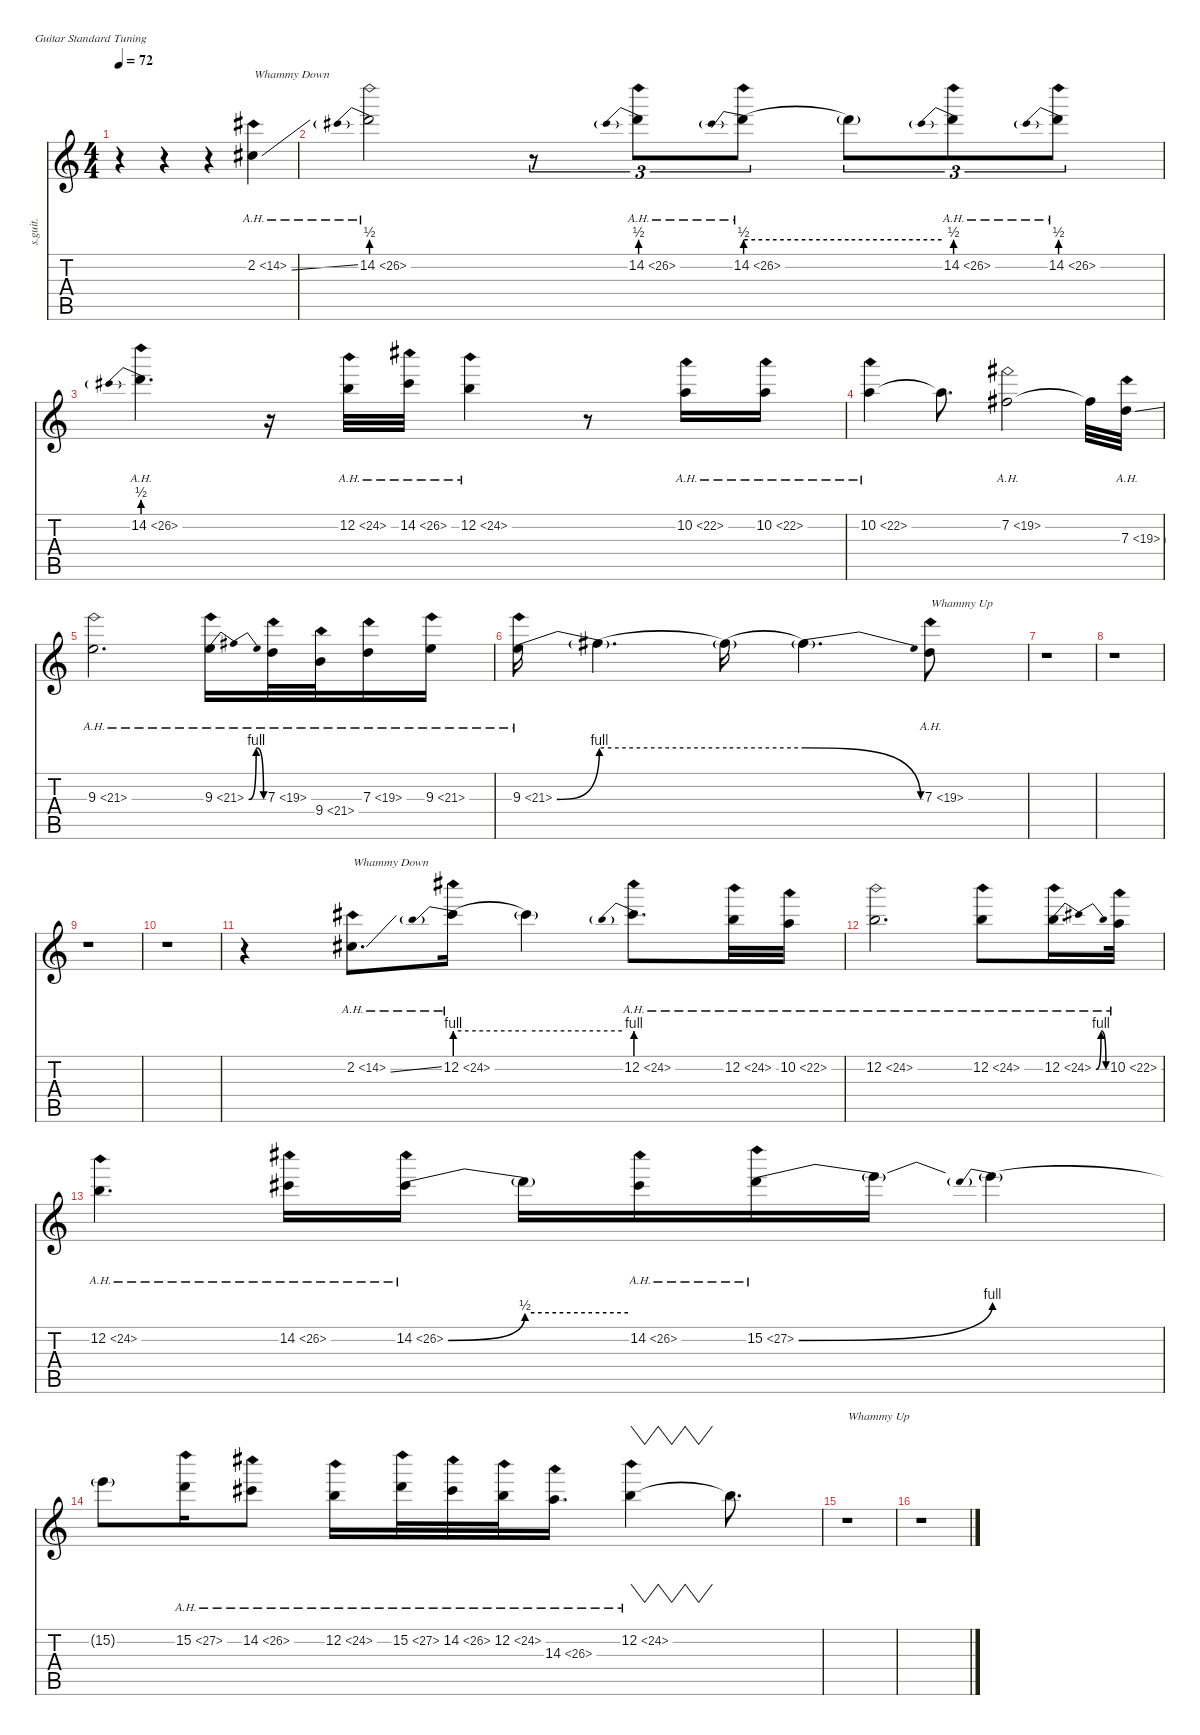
\defaultSystemsLayout 4
\hideDynamics
\bracketExtendMode nobrackets
\track ("Whammy Pedal" "s.guit.") {instrument overdrivenguitar}
\staff {score tabs}
\tuning (E4 B3 G3 D3 A2 E2)
\ts (4 4)
\tempo 72
\clef g2
\ks c
r.4{dy f} r.4 r.4 2.2{ah 12 ss acc #}.4{txt "Whammy Down" lyrics (0 "") lyrics (1 "") lyrics (2 "") lyrics (3 "") lyrics (4 "")} |
14.2{be (prebend 0 2 60 2) ah 12}.2{lyrics (0 "") lyrics (1 "") lyrics (2 "") lyrics (3 "") lyrics (4 "")} r.8{tu (3 2)} 14.2{be (prebend 0 2 60 2) ah 12}.8{tu (3 2) lyrics (0 "") lyrics (1 "") lyrics (2 "") lyrics (3 "") lyrics (4 "")} 14.2{be (prebend 0 2 60 2) ah 12}.8{tu (3 2) lyrics (0 "") lyrics (1 "") lyrics (2 "") lyrics (3 "") lyrics (4 "")} 14.2{be (hold 0 2 60 2) t}.8{tu (3 2) lyrics (0 "") lyrics (1 "") lyrics (2 "") lyrics (3 "") lyrics (4 "")} 14.2{be (prebend 0 2 60 2) ah 12}.8{tu (3 2) lyrics (0 "") lyrics (1 "") lyrics (2 "") lyrics (3 "") lyrics (4 "")} 14.2{be (prebend 0 2 60 2) ah 12}.8{tu (3 2) lyrics (0 "") lyrics (1 "") lyrics (2 "") lyrics (3 "") lyrics (4 "")} |
14.2{be (prebend 0 2 60 2) ah 12}.4{d lyrics (0 "") lyrics (1 "") lyrics (2 "") lyrics (3 "") lyrics (4 "")} r.16 12.2{ah 12}.32{lyrics (0 "") lyrics (1 "") lyrics (2 "") lyrics (3 "") lyrics (4 "")} 14.2{ah 12 acc #}.32{lyrics (0 "") lyrics (1 "") lyrics (2 "") lyrics (3 "") lyrics (4 "")} 12.2{ah 12}.4{lyrics (0 "") lyrics (1 "") lyrics (2 "") lyrics (3 "") lyrics (4 "")} r.8 10.2{ah 12}.16{lyrics (0 "") lyrics (1 "") lyrics (2 "") lyrics (3 "") lyrics (4 "")} 10.2{ah 12}.16{lyrics (0 "") lyrics (1 "") lyrics (2 "") lyrics (3 "") lyrics (4 "")} |
10.2{ah 12}.4{lyrics (0 "") lyrics (1 "") lyrics (2 "") lyrics (3 "") lyrics (4 "")} 10.2{t}.8{d lyrics (0 "") lyrics (1 "") lyrics (2 "") lyrics (3 "") lyrics (4 "")} 7.2{ah 12 acc #}.2{lyrics (0 "") lyrics (1 "") lyrics (2 "") lyrics (3 "") lyrics (4 "")} 7.2{t acc #}.32{lyrics (0 "") lyrics (1 "") lyrics (2 "") lyrics (3 "") lyrics (4 "")} 7.3{ah 12 ss}.32{lyrics (0 "") lyrics (1 "") lyrics (2 "") lyrics (3 "") lyrics (4 "")} |
9.3{ah 12}.2{d lyrics (0 "") lyrics (1 "") lyrics (2 "") lyrics (3 "") lyrics (4 "")} 9.3{be (bendrelease 0 0 30 4 30 4 60 0) ah 12}.16{lyrics (0 "") lyrics (1 "") lyrics (2 "") lyrics (3 "") lyrics (4 "")} 7.3{ah 12}.32{lyrics (0 "") lyrics (1 "") lyrics (2 "") lyrics (3 "") lyrics (4 "")} 9.4{ah 12}.32{lyrics (0 "") lyrics (1 "") lyrics (2 "") lyrics (3 "") lyrics (4 "")} 7.3{ah 12}.16{lyrics (0 "") lyrics (1 "") lyrics (2 "") lyrics (3 "") lyrics (4 "")} 9.3{ah 12}.16{lyrics (0 "") lyrics (1 "") lyrics (2 "") lyrics (3 "") lyrics (4 "")} |
9.3{be (bend 0 0 60 4) ah 12}.16{lyrics (0 "") lyrics (1 "") lyrics (2 "") lyrics (3 "") lyrics (4 "")} 9.3{be (hold 0 4 60 4) t}.4{d lyrics (0 "") lyrics (1 "") lyrics (2 "") lyrics (3 "") lyrics (4 "")} 9.3{be (hold 0 4 60 4) t}.16{lyrics (0 "") lyrics (1 "") lyrics (2 "") lyrics (3 "") lyrics (4 "")} 9.3{be (release 0 4 60 0) t}.4{d lyrics (0 "") lyrics (1 "") lyrics (2 "") lyrics (3 "") lyrics (4 "")} 7.3{ah 12}.8{txt "Whammy Up" lyrics (0 "") lyrics (1 "") lyrics (2 "") lyrics (3 "") lyrics (4 "")} |
r.1 |
r.1 |
r.1 |
r.1 |
r.4 2.2{ah 12 ss acc #}.8{d txt "Whammy Down" lyrics (0 "") lyrics (1 "") lyrics (2 "") lyrics (3 "") lyrics (4 "")} 12.2{be (prebend 0 4 60 4) ah 12}.16{lyrics (0 "") lyrics (1 "") lyrics (2 "") lyrics (3 "") lyrics (4 "")} 12.2{be (hold 0 4 60 4) t}.4{lyrics (0 "") lyrics (1 "") lyrics (2 "") lyrics (3 "") lyrics (4 "")} 12.2{be (prebend 0 4 60 4) ah 12}.8{d lyrics (0 "") lyrics (1 "") lyrics (2 "") lyrics (3 "") lyrics (4 "")} 12.2{ah 12}.32{lyrics (0 "") lyrics (1 "") lyrics (2 "") lyrics (3 "") lyrics (4 "")} 10.2{ah 12}.32{lyrics (0 "") lyrics (1 "") lyrics (2 "") lyrics (3 "") lyrics (4 "")} |
12.2{ah 12}.2{d lyrics (0 "") lyrics (1 "") lyrics (2 "") lyrics (3 "") lyrics (4 "")} 12.2{ah 12}.8{lyrics (0 "") lyrics (1 "") lyrics (2 "") lyrics (3 "") lyrics (4 "")} 12.2{be (bendrelease 0 0 30 4 30 4 60 0) ah 12}.16{d lyrics (0 "") lyrics (1 "") lyrics (2 "") lyrics (3 "") lyrics (4 "")} 10.2{ah 12}.32{lyrics (0 "") lyrics (1 "") lyrics (2 "") lyrics (3 "") lyrics (4 "")} |
12.2{ah 12}.4{d lyrics (0 "") lyrics (1 "") lyrics (2 "") lyrics (3 "") lyrics (4 "")} 14.2{ah 12 acc #}.16{lyrics (0 "") lyrics (1 "") lyrics (2 "") lyrics (3 "") lyrics (4 "")} 14.2{be (bend 0 0 60 2) ah 12 acc #}.16{lyrics (0 "") lyrics (1 "") lyrics (2 "") lyrics (3 "") lyrics (4 "")} 14.2{be (hold 0 2 60 2) t}.16{lyrics (0 "") lyrics (1 "") lyrics (2 "") lyrics (3 "") lyrics (4 "")} 14.2{ah 12 acc #}.16{lyrics (0 "") lyrics (1 "") lyrics (2 "") lyrics (3 "") lyrics (4 "")} 15.2{be (bend 0 0 60 4) ah 12}.16{lyrics (0 "") lyrics (1 "") lyrics (2 "") lyrics (3 "") lyrics (4 "")} 15.2{t}.16{lyrics (0 "") lyrics (1 "") lyrics (2 "") lyrics (3 "") lyrics (4 "")} 15.2{be (prebend 0 4 60 4) t}.4{lyrics (0 "") lyrics (1 "") lyrics (2 "") lyrics (3 "") lyrics (4 "")} |
15.2{t}.8{lyrics (0 "") lyrics (1 "") lyrics (2 "") lyrics (3 "") lyrics (4 "")} 15.2{ah 12}.16{lyrics (0 "") lyrics (1 "") lyrics (2 "") lyrics (3 "") lyrics (4 "")} 14.2{ah 12 acc #}.8{lyrics (0 "") lyrics (1 "") lyrics (2 "") lyrics (3 "") lyrics (4 "")} 12.2{ah 12}.16{lyrics (0 "") lyrics (1 "") lyrics (2 "") lyrics (3 "") lyrics (4 "")} 15.2{ah 12}.32{lyrics (0 "") lyrics (1 "") lyrics (2 "") lyrics (3 "") lyrics (4 "")} 14.2{ah 12 acc #}.32{lyrics (0 "") lyrics (1 "") lyrics (2 "") lyrics (3 "") lyrics (4 "")} 12.2{ah 12}.32{lyrics (0 "") lyrics (1 "") lyrics (2 "") lyrics (3 "") lyrics (4 "")} 14.3{ah 12}.16{d lyrics (0 "") lyrics (1 "") lyrics (2 "") lyrics (3 "") lyrics (4 "")} 12.2{ah 12}.4{vw lyrics (0 "") lyrics (1 "") lyrics (2 "") lyrics (3 "") lyrics (4 "")} 12.2{t}.8{d lyrics (0 "") lyrics (1 "") lyrics (2 "") lyrics (3 "") lyrics (4 "")} |
r.1{txt "Whammy Up"} |
r.1
